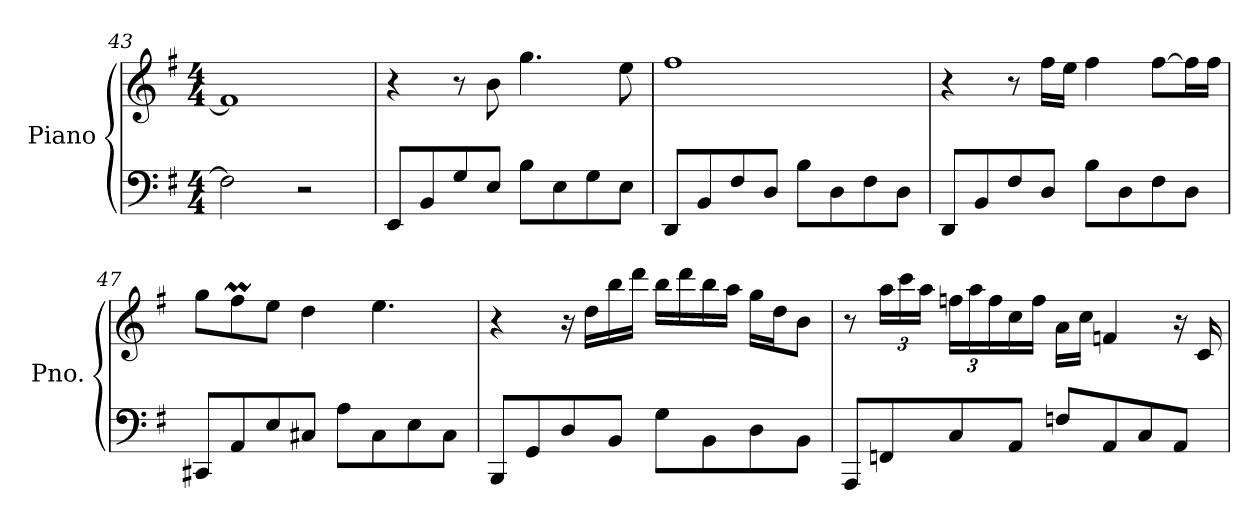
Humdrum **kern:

**kern	**kern
*part1	*part1
*staff2	*staff1
*I"Piano	*
*I'Pno.	*
!!LO:PB:g=z
*clefF4	*clefG2
*k[f#]	*k[f#]
*M4/4	*M4/4
=43	=43
2F#\]	1f#]
2r	.
=44	=44
8EE/L	4r
8BB/	.
8G/	8r
8E/J	8b\
8B\L	4.gg\
8E\	.
8G\	.
8E\J	8ee\
=45	=45
8DD/L	1ff#
8BB/	.
8F#/	.
8D/J	.
8B\L	.
8D\	.
8F#\	.
8D\J	.
=46	=46
8DD/L	4r
8BB/	.
8F#/	8r
8D/J	16ff#\LL
.	16ee\JJ
8B\L	4ff#\
8D\	.
8F#\	[8ff#\L
8D\J	16ff#\L]
.	16ff#\JJ
=47	=47
8CC#X/L	8gg\L
8AA/	8ff#m\
8E/	8ee\J
8C#X/J	4dd\
8A\L	.
8C#\	4.ee\
8E\	.
8C#\J	.
!!LO:LB:g=z
=48	=48
8BBB/L	4r
8GG/	.
8D/	16r
.	16dd\LL
8BB/J	16bb\
.	16ddd\JJ
8G\L	16bb\LL
.	16ddd\
8BB\	16bb\
.	16aa\JJ
8D\	16gg\LL
.	16dd\J
8BB\J	8b\J
=49	=49
8AAA/L	8r
*	*Xbrackettup
8FFn/	24aa\LL
.	24ccc\
.	24aa\JJ
8C/	24ffn\LL
.	24aa\
.	24ff\
8AA/J	16cc\
.	16ff\JJ
8Fn/L	16a\LL
.	16cc\JJ
8AA/	4fn/
8C/	.
8AA/J	16r
.	16c/
=	=
*-	*-
